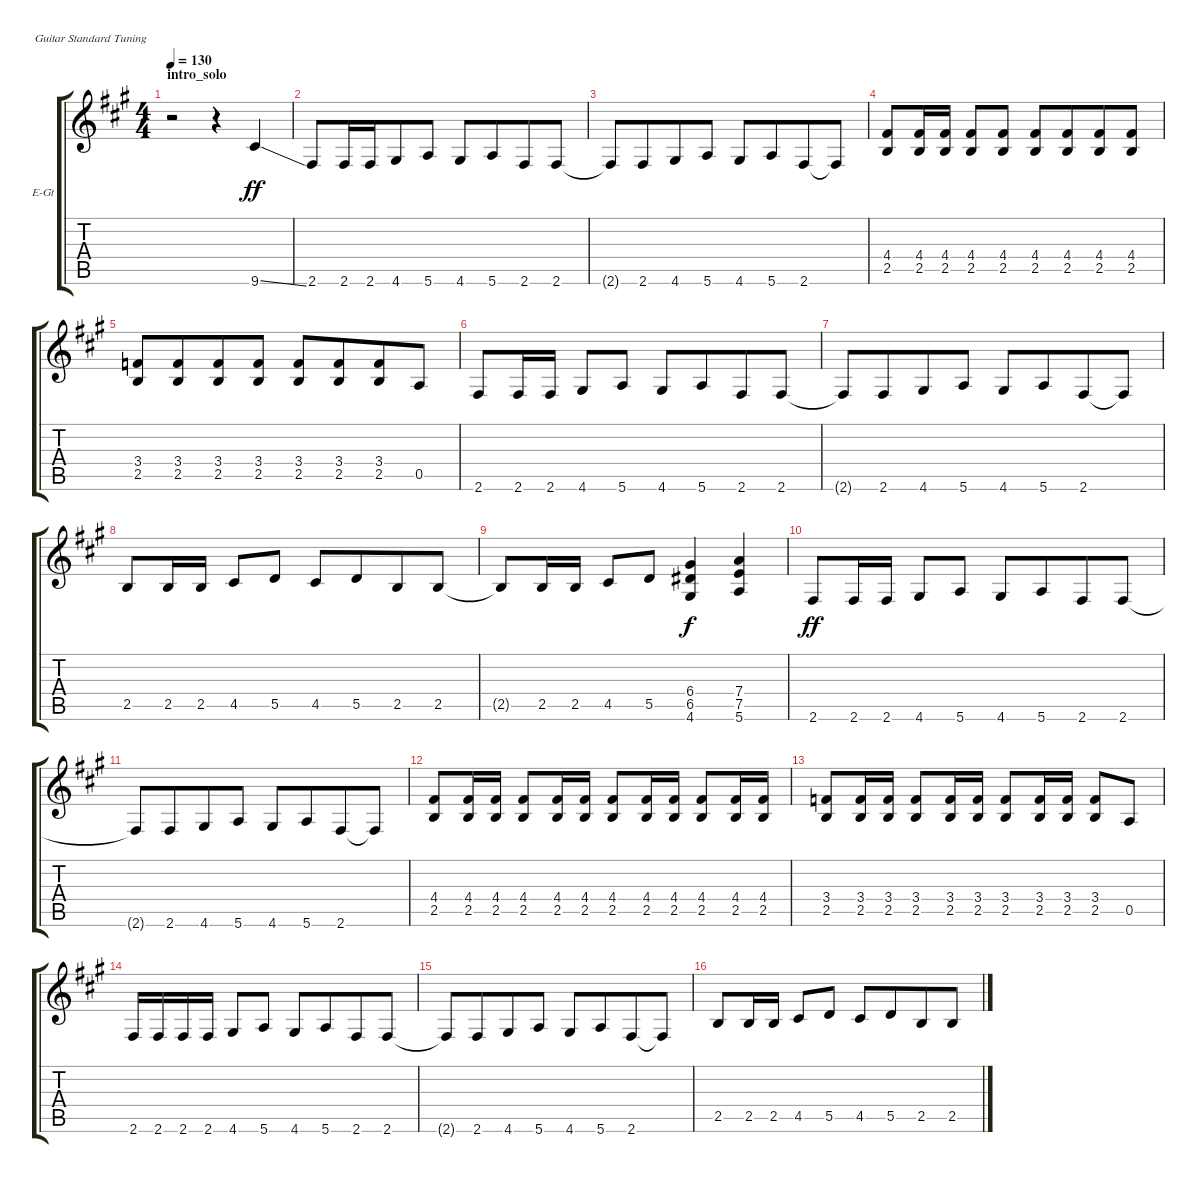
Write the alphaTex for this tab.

\defaultSystemsLayout 4
\bracketExtendMode groupsimilarinstruments
\firstSystemTrackNameOrientation horizontal
\otherSystemsTrackNameOrientation horizontal
\track ("Electric Guitar" "E-Gt") {instrument electricguitarclean}
\staff {score tabs}
\tuning (E4 B3 G3 D3 A2 E2)
\ts (4 4)
\section ("" "intro_solo")
\tempo 130
\clef g2
\scale
0.536122
\ks f#minor
r.2{dy ff instrument electricguitarclean} r.4 9.6{ss}.4 |
\scale
0.231939 2.6.8 2.6.16 2.6.16{beam merge} 4.6.8 5.6.8 4.6.8 5.6.8{beam merge} 2.6.8 2.6.8 |
\scale
0.231939 2.6{t}.8 2.6.8{beam merge} 4.6.8 5.6.8 4.6.8 5.6.8{beam merge} 2.6.8 2.6{t}.8 |
\scale
0.333333 (4.4 2.5).8 (4.4 2.5).16 (4.4 2.5).16 (4.4 2.5).8 (4.4 2.5).8 (4.4 2.5).8 (4.4 2.5).8{beam merge} (4.4 2.5).8 (4.4 2.5).8 |
\scale
0.333333 (3.4 2.5).8 (3.4 2.5).8{beam merge} (3.4 2.5).8 (3.4 2.5).8 (3.4 2.5).8 (3.4 2.5).8{beam merge} (3.4 2.5).8 0.5.8 |
\scale
0.333333 2.6.8 2.6.16 2.6.16 4.6.8 5.6.8 4.6.8 5.6.8{beam merge} 2.6.8 2.6.8 |
\scale
0.333333 2.6{t}.8 2.6.8{beam merge} 4.6.8 5.6.8 4.6.8 5.6.8{beam merge} 2.6.8 2.6{t}.8 |
\scale
0.333333 2.5.8 2.5.16 2.5.16 4.5.8 5.5.8 4.5.8 5.5.8{beam merge} 2.5.8 2.5.8 |
\scale
0.333333 2.5{t}.8 2.5.16 2.5.16 4.5.8 5.5.8 (6.4 6.5 4.6).4{dy f} (7.4 7.5 5.6).4 |
\scale
0.333333 2.6.8{dy ff} 2.6.16 2.6.16 4.6.8 5.6.8 4.6.8 5.6.8{beam merge} 2.6.8 2.6.8 |
\scale
0.333333 2.6{t}.8 2.6.8{beam merge} 4.6.8 5.6.8 4.6.8 5.6.8{beam merge} 2.6.8 2.6{t}.8 |
\scale
0.333333 (4.4 2.5).8 (4.4 2.5).16 (4.4 2.5).16 (4.4 2.5).8 (4.4 2.5).16 (4.4 2.5).16 (4.4 2.5).8 (4.4 2.5).16 (4.4 2.5).16 (4.4 2.5).8 (4.4 2.5).16 (4.4 2.5).16 |
\scale
0.333333 (3.4 2.5).8 (3.4 2.5).16 (3.4 2.5).16 (3.4 2.5).8 (3.4 2.5).16 (3.4 2.5).16 (3.4 2.5).8 (3.4 2.5).16 (3.4 2.5).16 (3.4 2.5).8 0.5.8 |
\scale
0.333333 2.6.16 2.6.16 2.6.16 2.6.16 4.6.8 5.6.8 4.6.8 5.6.8{beam merge} 2.6.8 2.6.8 |
\scale
0.333333 2.6{t}.8 2.6.8{beam merge} 4.6.8 5.6.8 4.6.8 5.6.8{beam merge} 2.6.8 2.6{t}.8 |
\scale
0.333333 2.5.8 2.5.16 2.5.16 4.5.8 5.5.8 4.5.8 5.5.8{beam merge} 2.5.8 2.5.8
